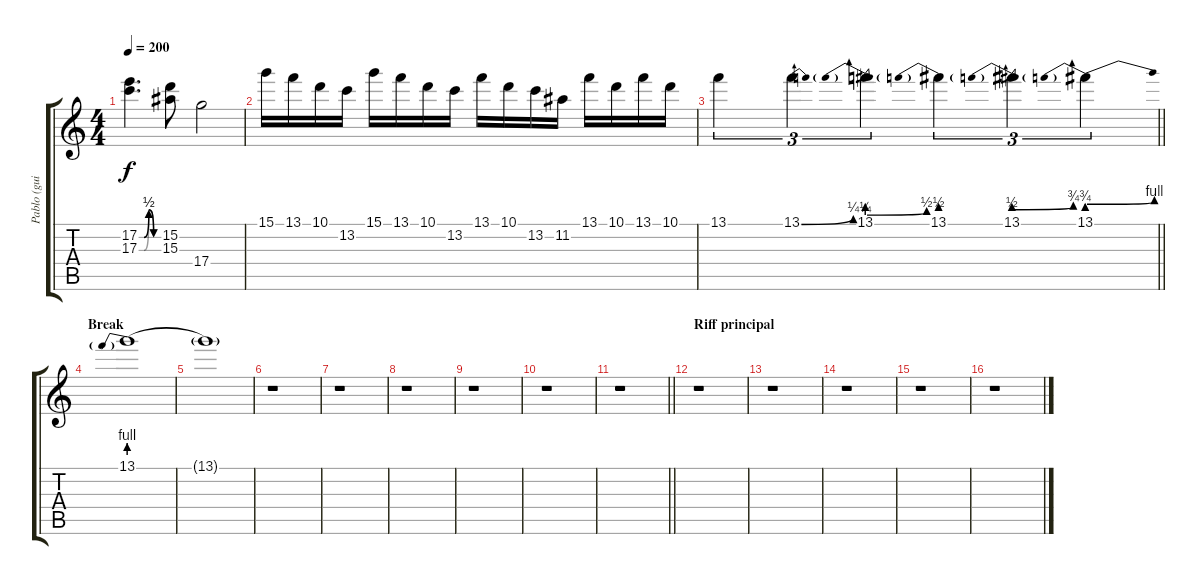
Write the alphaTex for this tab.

\track ("Pablo (guitarra 1)" "Pablo (gui") {instrument distortionguitar}
\staff {score tabs}
\tuning (E4 B3 G3 D3 A2 E2) {hide}
\ts (4 4)
\tempo 200
\clef g2
\ks c
(17.2{be (custom 0 0 15 0 30 2 45 0 60 0)} 17.3{be (custom 0 0 15 0 30 2 45 0 60 0)}).4{d dy f} (15.2 15.3).8 17.4.2 |
15.1.16 13.1.16 10.1.16 13.2.16 15.1.16 13.1.16 10.1.16 13.2.16 13.1.16 10.1.16 13.2.16 11.2.16 13.1.16 10.1.16 13.1.16 10.1.16 |
\barLineRight lightlight
13.1.4{tu (3 2)} 13.1{be (bend 0 0 60 1)}.4{tu (3 2)} 13.1{be (prebendbend 0 1 60 2)}.4{tu (3 2)} 13.1{be (prebend 0 2 60 2)}.4{tu (3 2)} 13.1{be (prebendbend 0 2 60 3)}.4{tu (3 2)} 13.1{be (prebendbend 0 3 60 4)}.4{tu (3 2)} |
\section ("" "Break")
13.1{be (prebend 0 4 60 4)}.1 |
13.1{t}.1 |
r.1 |
r.1 |
r.1 |
r.1 |
r.1 |
\barLineRight lightlight
r.1 |
\section ("" "Riff principal")
r.1 |
r.1 |
r.1 |
r.1 |
r.1
